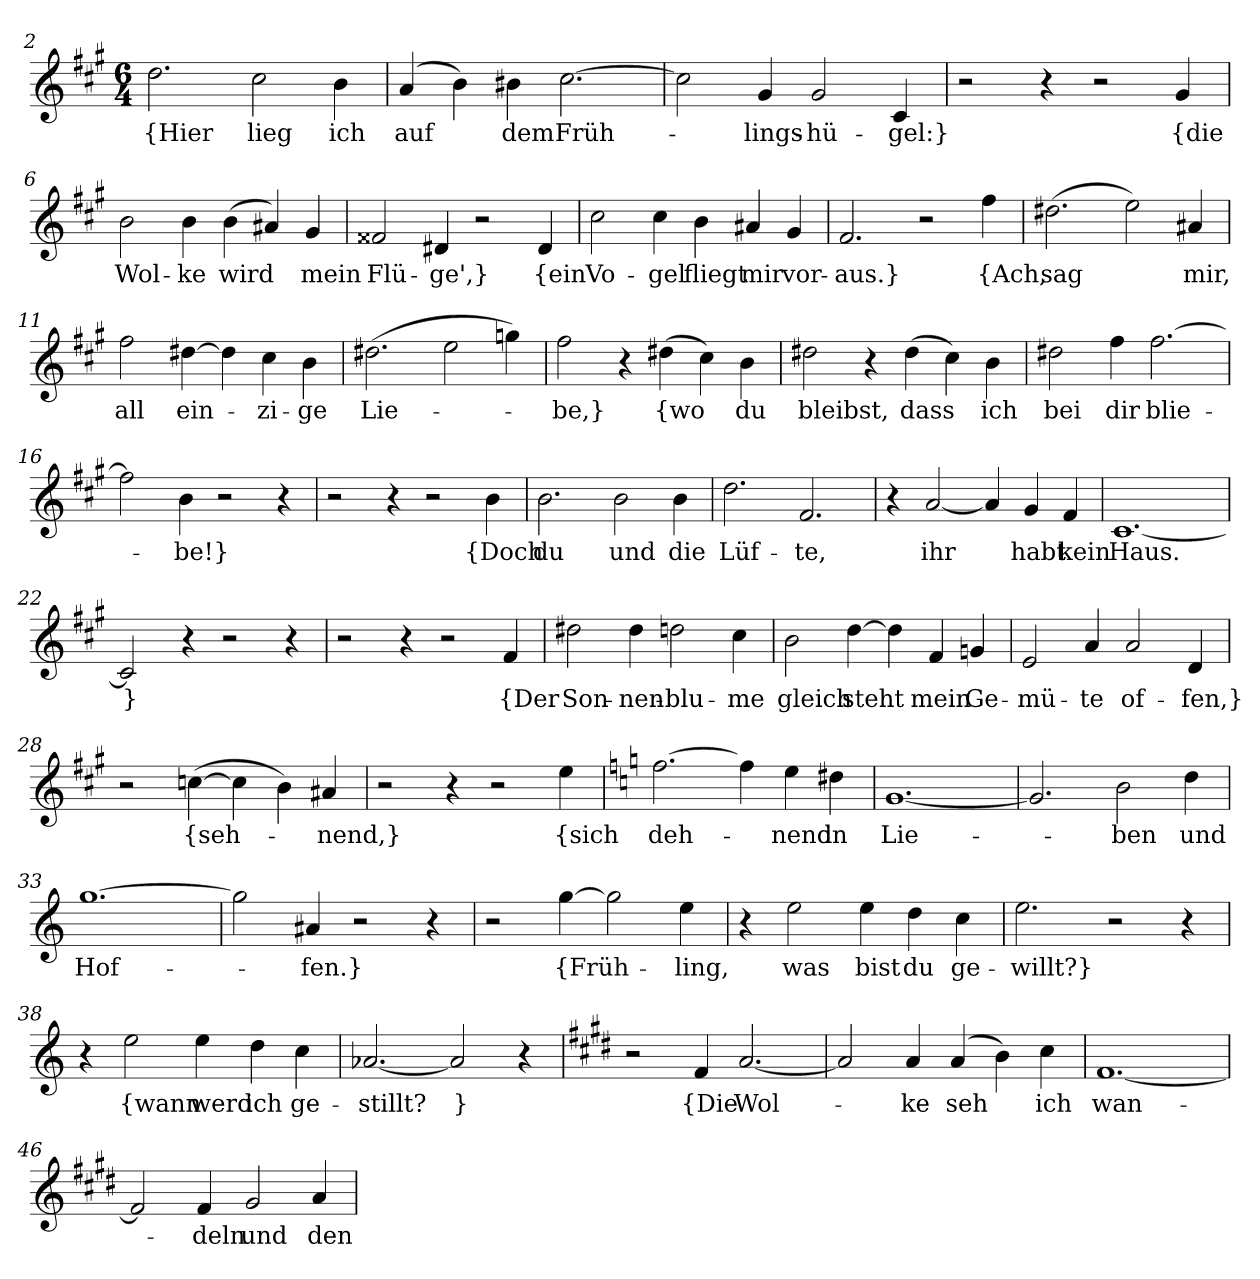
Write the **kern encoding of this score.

**kern	**text
*part1	*part1
*staff1	*staff1
*clefG2	*
*k[f#c#g#]	*
*M6/4	*
=2	=2
2.dd	{Hier
2cc#	lieg
4b	ich
=3	=3
(4a	auf
4b)	.
4b#X	dem
[2.cc#	Früh-
=4	=4
2cc#]	.
4g#	-lings-
2g#	-hü-
4c#	-gel:}
=5	=5
2r	.
4r	.
2r	.
4g#	{die
=6	=6
2b	Wol-
4b	-ke
(4b	wird
4a#X)	.
4g#	mein
=7	=7
2f##X	Flü-
4d#X	-ge',}
2r	.
4d#	{ein
=8	=8
2cc#	Vo-
4cc#	-gel
4b	fliegt
4a#X	mir
4g#	vor-
=9	=9
2.f#	-aus.}
2r	.
4ff#	{Ach,
=10	=10
(2.dd#X	sag
2ee)	.
4a#X	mir,
=11	=11
2ff#	all
[4dd#X	ein-
4dd#]	.
4cc#	-zi-
4b	-ge
=12	=12
(2.dd#X	Lie-
2ee	.
4ggn)	.
=13	=13
2ff#	-be,}
4r	.
(4dd#X	{wo
4cc#)	.
4b	du
=14	=14
2dd#X	bleibst,
4r	.
(4dd#	dass
4cc#)	.
4b	ich
=15	=15
2dd#X	bei
4ff#	dir
[2.ff#	blie-
=16	=16
2ff#]	.
4b	-be!}
2r	.
4r	.
=17	=17
2r	.
4r	.
2r	.
4b	{Doch
=18	=18
2.b	du
2b	und
4b	die
=19	=19
2.dd	Lüf-
2.f#	-te,
=20	=20
4r	.
[2a	ihr
4a]	.
4g#	habt
4f#	kein
=21	=21
[1.c#	Haus.
=22	=22
2c#]	}
4r	.
2r	.
4r	.
=23	=23
2r	.
4r	.
2r	.
4f#	{Der
=24	=24
2dd#X	Son-
4dd#	-nen-
2ddn	-blu-
4cc#	-me
=25	=25
2b	gleich
[4dd	steht
4dd]	.
4f#	mein
4gn	Ge-
=26	=26
2e	-mü-
4a	-te
2a	of-
4d	-fen,}
=28	=28
2r	.
([4ccn	{seh-
4ccn]	.
4b)	.
4a#X	-nend,}
=29	=29
2r	.
4r	.
2r	.
4ee	{sich
=30	=30
*k[]	*
[2.ff	deh-
4ff]	.
4ee	-nend
4dd#X	in
=31	=31
[1.g	Lie-
=32	=32
2.g]	.
2b	-ben
4dd	und
=33	=33
[1.gg	Hof-
=34	=34
2gg]	.
4a#X	-fen.}
2r	.
4r	.
=35	=35
2r	.
[4gg	{Früh-
2gg]	.
4ee	-ling,
=36	=36
4r	.
2ee	was
4ee	bist
4dd	du
4cc	ge-
=37	=37
2.ee	-willt?}
2r	.
4r	.
=38	=38
4r	.
2ee	{wann
4ee	werd
4dd	ich
4cc	ge-
=39	=39
[2.a-X	-stillt?
2a-]	}
4r	.
=43	=43
*k[f#c#g#d#]	*
2r	.
4f#	{Die
[2.a	Wol-
=44	=44
2a]	.
4a	-ke
(4a	seh
4b)	.
4cc#	ich
=45	=45
[1.f#	wan-
=46	=46
2f#]	.
4f#	-deln
2g#	und
4a	den
=	=
*-	*-
